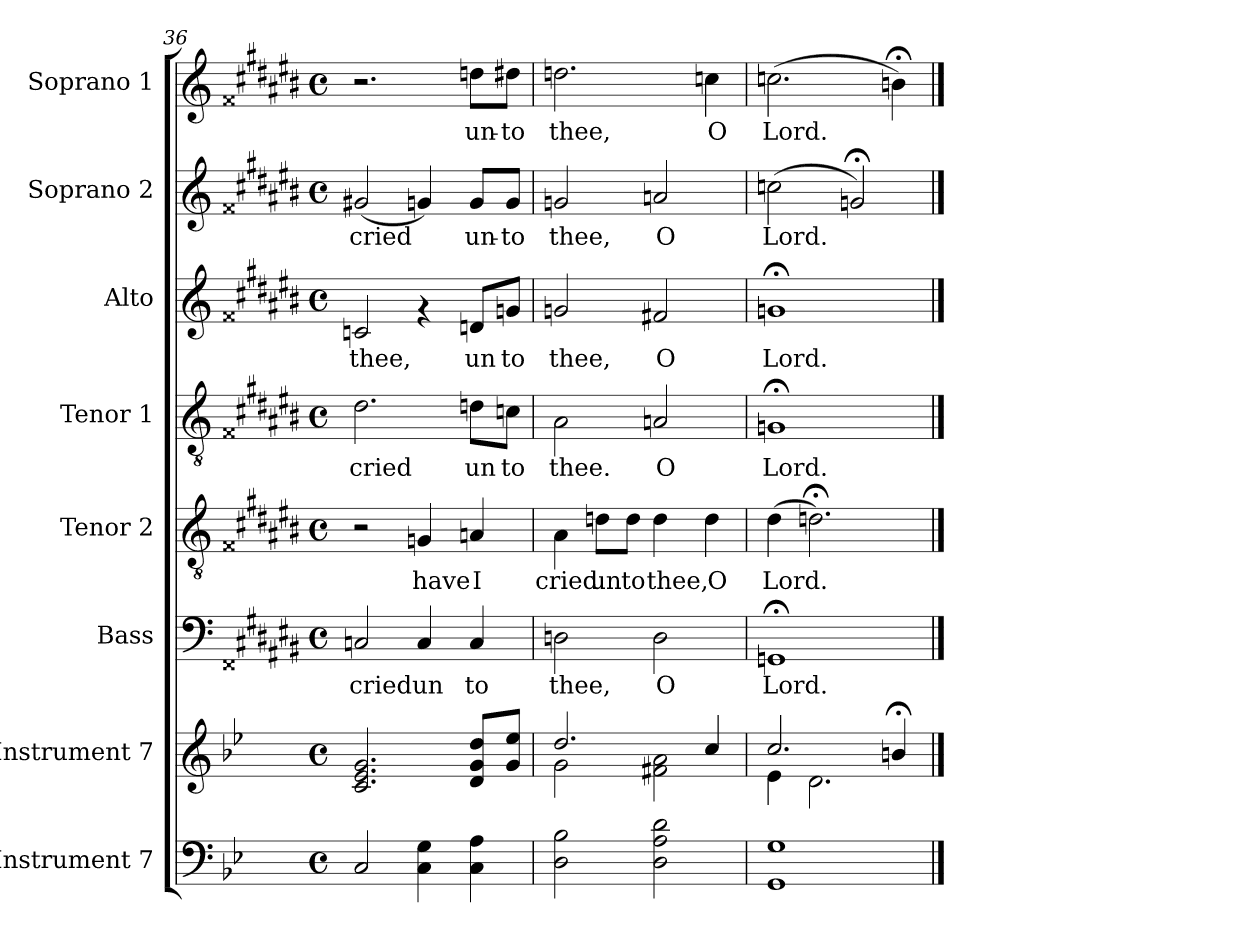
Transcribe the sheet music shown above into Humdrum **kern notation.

**kern	**kern	**kern	**text	**kern	**text	**kern	**text	**kern	**text	**kern	**text	**kern	**text
*part8	*part7	*part6	*part6	*part5	*part5	*part4	*part4	*part3	*part3	*part2	*part2	*part1	*part1
*staff8	*staff7	*staff6	*staff6	*staff5	*staff5	*staff4	*staff4	*staff3	*staff3	*staff2	*staff2	*staff1	*staff1
*I"Instrument 7	*I"Instrument 7	*I"Bass	*	*I"Tenor 2	*	*I"Tenor 1	*	*I"Alto	*	*I"Soprano 2	*	*I"Soprano 1	*
*	*	*I'B	*	*I'T2	*	*I'T1	*	*I'A	*	*I'S2	*	*I'S1	*
*clefF4	*clefG2	*clefF4	*	*clefGv2	*	*clefGv2	*	*clefG2	*	*clefG2	*	*clefG2	*
*	*	*ITrd1c2	*	*ITrd1c2	*	*ITrd1c2	*	*ITrd1c2	*	*ITrd1c2	*	*ITrd1c2	*
*k[b-e-]	*k[b-e-]	*k[f##c#g#d#a#e#b#]	*	*k[f##c#g#d#a#e#b#]	*	*k[f##c#g#d#a#e#b#]	*	*k[f##c#g#d#a#e#b#]	*	*k[f##c#g#d#a#e#b#]	*	*k[f##c#g#d#a#e#b#]	*
*B-:	*B-:	*G#:	*	*G#:	*	*G#:	*	*G#:	*	*G#:	*	*G#:	*
*M4/4	*M4/4	*M4/4	*	*M4/4	*	*M4/4	*	*M4/4	*	*M4/4	*	*M4/4	*
*met(c)	*met(c)	*met(c)	*	*met(c)	*	*met(c)	*	*met(c)	*	*met(c)	*	*met(c)	*
=36	=36	=36	=36	=36	=36	=36	=36	=36	=36	=36	=36	=36	=36
!	!	!	!LO:LY:b	!	!	!	!LO:LY:b:cj	!	!LO:LY:b:cj	!	!LO:LY:b	!	!
2C/	2.e-/ 2.c/ 2.g/	2BB-/	cried	2r	.	2.c#\	cried	2B-/	thee,	(<2f#X/	cried	2.r	.
!	!	!	!LO:LY:b	!	!LO:LY:b:cj	!	!	!	!	!	!LO:LY:b	!	!
4G\ 4C\	.	4BB-/	un	4F/	have	.	.	4rf	.	4f/)	.	.	.
!	!	!	!LO:LY:b	!	!LO:LY:b:cj	!	!LO:LY:b:cj	!	!LO:LY:b:cj	!	!LO:LY:b	!	!LO:LY:b:cj
4A\ 4C\	8dd/ 8g/ 8d/L	4BB-/	to	4G/	I	8c\L	un	8c/L	un	8f/L	un-	8cc\L	un-
!	!	!	!	!	!	!	!LO:LY:b:cj	!	!LO:LY:b:cj	!	!LO:LY:b	!	!LO:LY:b:cj
.	8ee-/ 8g/J	.	.	.	.	8B-\J	to	8f/J	to	8f/J	-to	8cc#\J	-to
=37!	=37!	=37!	=37!	=37!	=37!	=37!	=37!	=37!	=37!	=37!	=37!	=37!	=37!
*	*^	*	*	*	*	*	*	*	*	*	*	*	*
!	!	!	!	!LO:LY:b	!	!LO:LY:b:cj	!	!LO:LY:b:cj	!	!LO:LY:b:cj	!	!LO:LY:b	!	!LO:LY:b:cj
2D\ 2B-\	2.dd/	2g\	2C\	thee,	4G#\	cried	2G#\	thee.	2f/	thee,	2f/	thee,	2.cc\	thee,
!	!	!	!	!	!	!LO:LY:b:cj	!	!	!	!	!	!	!	!
.	.	.	.	.	8c\L	un	.	.	.	.	.	.	.	.
!	!	!	!	!	!	!LO:LY:b:cj	!	!	!	!	!	!	!	!
.	.	.	.	.	8c\J	to	.	.	.	.	.	.	.	.
!	!	!	!	!LO:LY:b	!	!LO:LY:b:cj	!	!LO:LY:b:cj	!	!LO:LY:b:cj	!	!LO:LY:b	!	!
2d\ 2A\ 2D\	.	2f#X\ 2a\	2C\	O	4c\	thee,	2G/	O	2en/	O	2g/	O	.	.
!	!	!	!	!	!	!LO:LY:b:cj	!	!	!	!	!	!	!	!LO:LY:b:cj
.	4cc/	.	.	.	4c\	O	.	.	.	.	.	.	4b-\	O
=38!	=38!	=38!	=38!	=38!	=38!	=38!	=38!	=38!	=38!	=38!	=38!	=38!	=38!	=38!
!	!	!	!	!LO:LY:b	!	!LO:LY:b:cj	!	!LO:LY:b:cj	!	!LO:LY:b:cj	!	!LO:LY:b	!	!LO:LY:b:cj
1GG 1G	2.cc/	4e-\	1FF;<	Lord.	(>4c#\	Lord.	1F;<	Lord.	1f;<	Lord.	(>2b-\	Lord.	(>2.b-\	Lord.
!	!	!	!	!	!	!LO:LY:b:cj	!	!	!	!	!	!	!	!
.	.	2.d\	.	.	2.c;<\)	.	.	.	.	.	.	.	.	.
!	!	!	!	!	!	!	!	!	!	!	!	!LO:LY:b	!	!
.	.	.	.	.	.	.	.	.	.	.	2f;</)	.	.	.
!	!	!	!	!	!	!	!	!	!	!	!	!	!	!LO:LY:b:cj
.	4bn;</	.	.	.	.	.	.	.	.	.	.	.	4an;<\)	.
*	*v	*v	*	*	*	*	*	*	*	*	*	*	*	*
==	==	==	==	==	==	==	==	==	==	==	==	==	==
*-	*-	*-	*-	*-	*-	*-	*-	*-	*-	*-	*-	*-	*-
